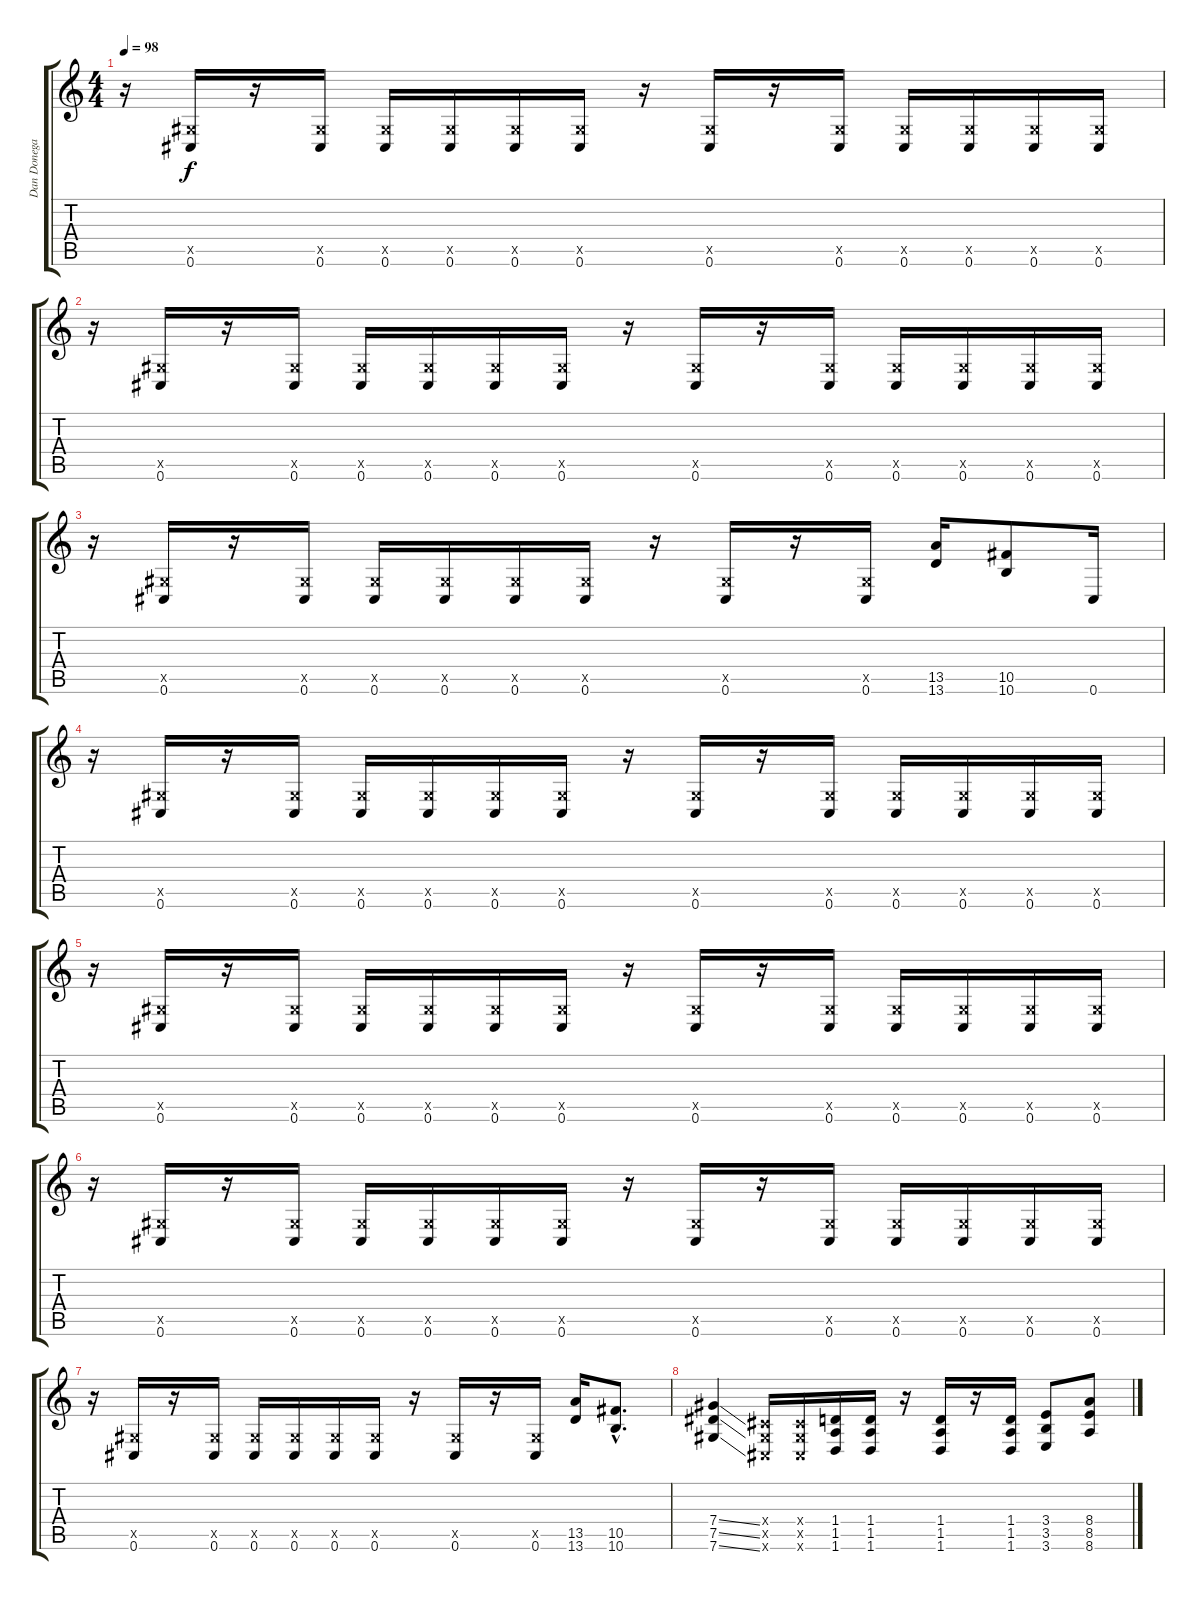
\track ("Dan Donegan-Guitar" "Dan Donega") {instrument overdrivenguitar}
\staff {score tabs}
\tuning (Eb4 Bb3 Gb3 Db3 Ab2 Db2) {hide}
\ts (4 4)
\tempo 98
\clef g2
\ks c
r.16{dy f} (0.5{x} 0.6).16 r.16 (0.5{x} 0.6).16 (0.5{x} 0.6).16 (0.5{x} 0.6).16 (0.5{x} 0.6).16 (0.5{x} 0.6).16 r.16 (0.5{x} 0.6).16 r.16 (0.5{x} 0.6).16 (0.5{x} 0.6).16 (0.5{x} 0.6).16 (0.5{x} 0.6).16 (0.5{x} 0.6).16 |
r.16 (0.5{x} 0.6).16 r.16 (0.5{x} 0.6).16 (0.5{x} 0.6).16 (0.5{x} 0.6).16 (0.5{x} 0.6).16 (0.5{x} 0.6).16 r.16 (0.5{x} 0.6).16 r.16 (0.5{x} 0.6).16 (0.5{x} 0.6).16 (0.5{x} 0.6).16 (0.5{x} 0.6).16 (0.5{x} 0.6).16 |
r.16 (0.5{x} 0.6).16 r.16 (0.5{x} 0.6).16 (0.5{x} 0.6).16 (0.5{x} 0.6).16 (0.5{x} 0.6).16 (0.5{x} 0.6).16 r.16 (0.5{x} 0.6).16 r.16 (0.5{x} 0.6).16 (13.5 13.6).16 (10.5 10.6).8 0.6.16 |
r.16 (0.5{x} 0.6).16 r.16 (0.5{x} 0.6).16 (0.5{x} 0.6).16 (0.5{x} 0.6).16 (0.5{x} 0.6).16 (0.5{x} 0.6).16 r.16 (0.5{x} 0.6).16 r.16 (0.5{x} 0.6).16 (0.5{x} 0.6).16 (0.5{x} 0.6).16 (0.5{x} 0.6).16 (0.5{x} 0.6).16 |
r.16 (0.5{x} 0.6).16 r.16 (0.5{x} 0.6).16 (0.5{x} 0.6).16 (0.5{x} 0.6).16 (0.5{x} 0.6).16 (0.5{x} 0.6).16 r.16 (0.5{x} 0.6).16 r.16 (0.5{x} 0.6).16 (0.5{x} 0.6).16 (0.5{x} 0.6).16 (0.5{x} 0.6).16 (0.5{x} 0.6).16 |
r.16 (0.5{x} 0.6).16 r.16 (0.5{x} 0.6).16 (0.5{x} 0.6).16 (0.5{x} 0.6).16 (0.5{x} 0.6).16 (0.5{x} 0.6).16 r.16 (0.5{x} 0.6).16 r.16 (0.5{x} 0.6).16 (0.5{x} 0.6).16 (0.5{x} 0.6).16 (0.5{x} 0.6).16 (0.5{x} 0.6).16 |
r.16 (0.5{x} 0.6).16 r.16 (0.5{x} 0.6).16 (0.5{x} 0.6).16 (0.5{x} 0.6).16 (0.5{x} 0.6).16 (0.5{x} 0.6).16 r.16 (0.5{x} 0.6).16 r.16 (0.5{x} 0.6).16 (13.5 13.6).16 (10.5{hac} 10.6{hac}).8{d} |
(7.4{ss} 7.5{ss} 7.6{ss}).4 (0.4{x} 0.5{x} 0.6{x}).16 (0.4{x} 0.5{x} 0.6{x}).16 (1.4 1.5 1.6).16 (1.4 1.5 1.6).16 r.16 (1.4 1.5 1.6).16 r.16 (1.4 1.5 1.6).16 (3.4 3.5 3.6).8 (8.4 8.5 8.6).8
